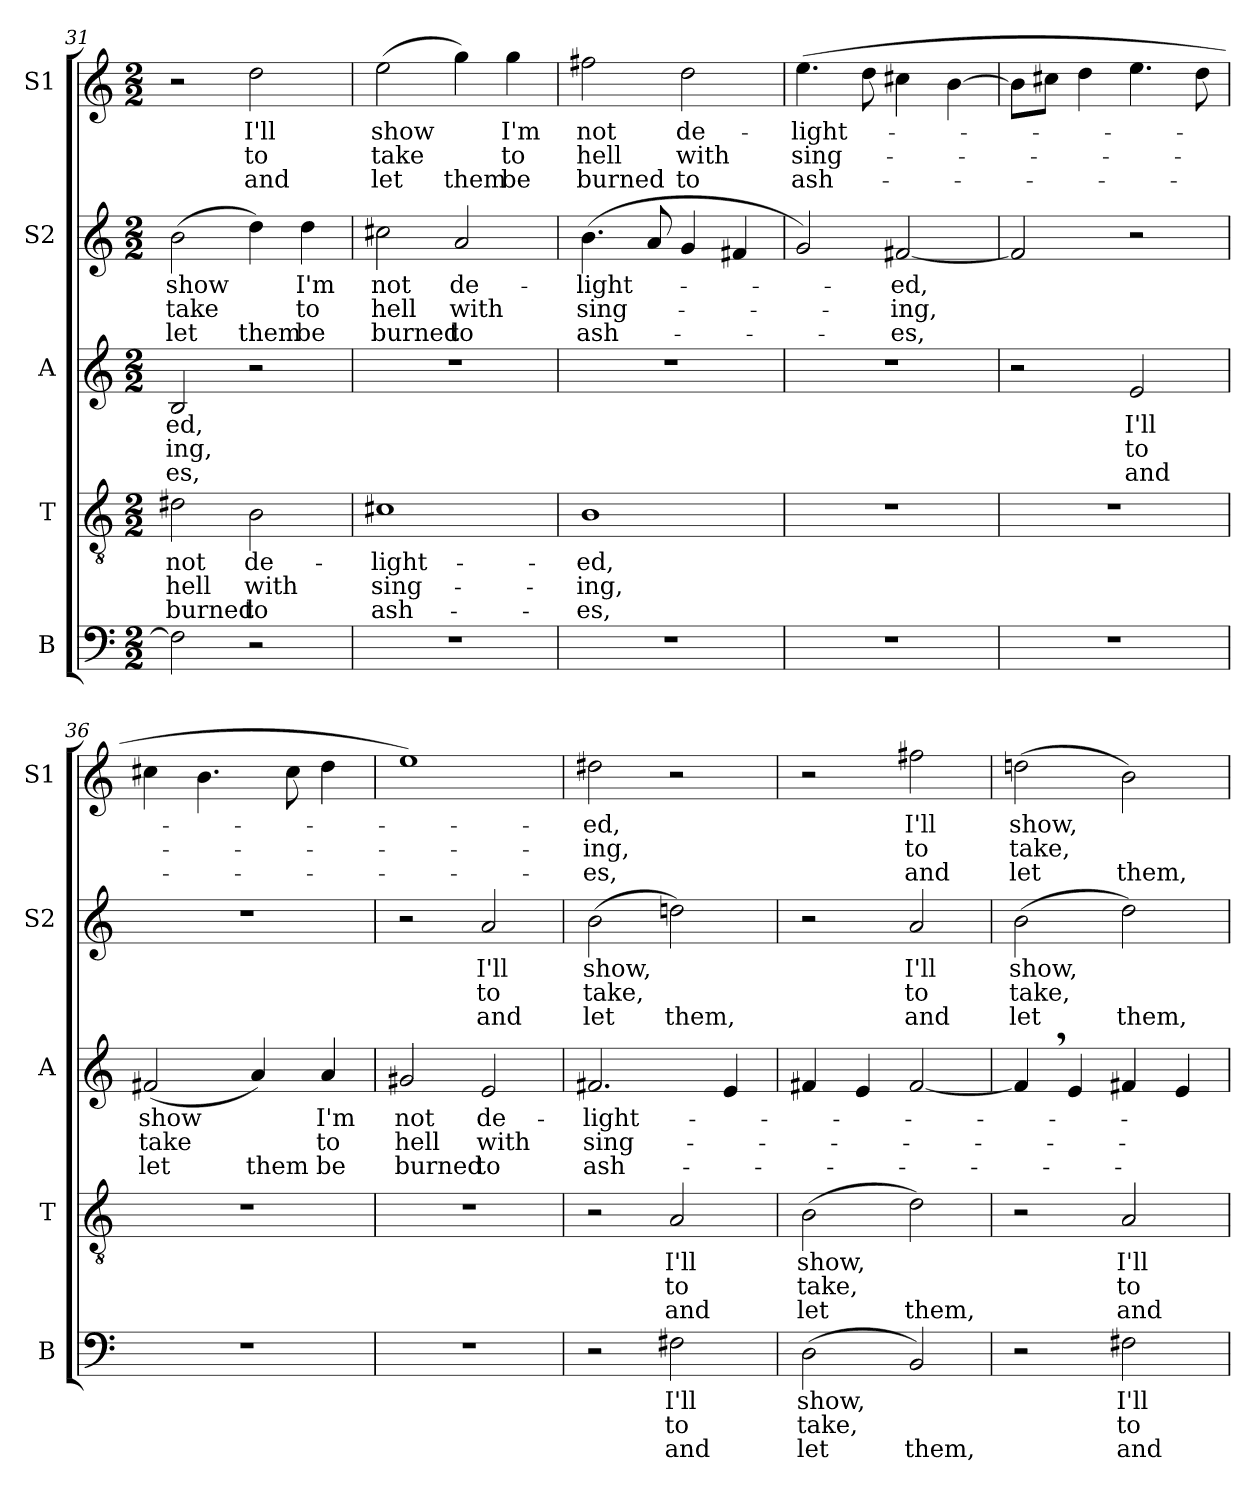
**kern	**text	**text	**text	**kern	**text	**text	**text	**kern	**text	**text	**text	**kern	**text	**text	**text	**kern	**text	**text	**text
*part5	*part5	*part5	*part5	*part4	*part4	*part4	*part4	*part3	*part3	*part3	*part3	*part2	*part2	*part2	*part2	*part1	*part1	*part1	*part1
*staff5	*staff5	*staff5	*staff5	*staff4	*staff4	*staff4	*staff4	*staff3	*staff3	*staff3	*staff3	*staff2	*staff2	*staff2	*staff2	*staff1	*staff1	*staff1	*staff1
*I"B	*	*	*	*I"T	*	*	*	*I"A	*	*	*	*I"S2	*	*	*	*I"S1	*	*	*
*I'B	*	*	*	*I'T	*	*	*	*I'A	*	*	*	*I'S2	*	*	*	*I'S1	*	*	*
*clefF4	*	*	*	*clefGv2	*	*	*	*clefG2	*	*	*	*clefG2	*	*	*	*clefG2	*	*	*
*k[]	*	*	*	*k[]	*	*	*	*k[]	*	*	*	*k[]	*	*	*	*k[]	*	*	*
*C:	*	*	*	*C:	*	*	*	*C:	*	*	*	*C:	*	*	*	*C:	*	*	*
*M2/2	*	*	*	*M2/2	*	*	*	*M2/2	*	*	*	*M2/2	*	*	*	*M2/2	*	*	*
=31	=31	=31	=31	=31	=31	=31	=31	=31	=31	=31	=31	=31	=31	=31	=31	=31	=31	=31	=31
!	!	!	!	!	!LO:LY:b	!LO:LY:b	!LO:LY:b	!	!LO:LY:b	!LO:LY:b	!LO:LY:b	!	!LO:LY:b	!LO:LY:b	!LO:LY:b	!	!	!	!
2F#\]	.	.	.	2d#X\	not	hell	burned	2B/	-ed,	-ing,	-es,	(>2b\	show	take	let	2r	.	.	.
!	!	!	!	!	!LO:LY:b	!LO:LY:b	!LO:LY:b	!	!	!	!	!	!	!	!LO:LY:b	!	!LO:LY:b	!LO:LY:b	!LO:LY:b
2r	.	.	.	2B\	de-	with	to	2r	.	.	.	4dd\)	.	.	them	2dd\	I'll	to	and
!	!	!	!	!	!	!	!	!	!	!	!	!	!LO:LY:b	!LO:LY:b	!LO:LY:b	!	!	!	!
.	.	.	.	.	.	.	.	.	.	.	.	4dd\	I'm	to	be	.	.	.	.
=32	=32	=32	=32	=32	=32	=32	=32	=32	=32	=32	=32	=32	=32	=32	=32	=32	=32	=32	=32
!	!	!	!	!	!LO:LY:b	!LO:LY:b	!LO:LY:b	!	!	!	!	!	!LO:LY:b	!LO:LY:b	!LO:LY:b	!	!LO:LY:b	!LO:LY:b	!LO:LY:b
1r	.	.	.	1c#X	-light-	sing-	ash-	1r	.	.	.	2cc#X\	not	hell	burned	(>2ee\	show	take	let
!	!	!	!	!	!	!	!	!	!	!	!	!	!LO:LY:b	!LO:LY:b	!LO:LY:b	!	!	!	!LO:LY:b
.	.	.	.	.	.	.	.	.	.	.	.	2a/	de-	with	to	4gg\)	.	.	them
!	!	!	!	!	!	!	!	!	!	!	!	!	!	!	!	!	!LO:LY:b	!LO:LY:b	!LO:LY:b
.	.	.	.	.	.	.	.	.	.	.	.	.	.	.	.	4gg\	I'm	to	be
!!LO:PB:g=z
=33	=33	=33	=33	=33	=33	=33	=33	=33	=33	=33	=33	=33	=33	=33	=33	=33	=33	=33	=33
!	!	!	!	!	!LO:LY:b	!LO:LY:b	!LO:LY:b	!	!	!	!	!	!LO:LY:b	!LO:LY:b	!LO:LY:b	!	!LO:LY:b	!LO:LY:b	!LO:LY:b
1r	.	.	.	1B	-ed,	-ing,	-es,	1r	.	.	.	(>4.b\	-light-	sing-	ash-	2ff#X\	not	hell	burned
.	.	.	.	.	.	.	.	.	.	.	.	8a/	.	.	.	.	.	.	.
!	!	!	!	!	!	!	!	!	!	!	!	!	!	!	!	!	!LO:LY:b	!LO:LY:b	!LO:LY:b
.	.	.	.	.	.	.	.	.	.	.	.	4g/	.	.	.	2dd\	de-	with	to
.	.	.	.	.	.	.	.	.	.	.	.	4f#X/	.	.	.	.	.	.	.
=34	=34	=34	=34	=34	=34	=34	=34	=34	=34	=34	=34	=34	=34	=34	=34	=34	=34	=34	=34
!	!	!	!	!	!	!	!	!	!	!	!	!	!	!	!	!	!LO:LY:b	!LO:LY:b	!LO:LY:b
1r	.	.	.	1r	.	.	.	1r	.	.	.	2g/)	.	.	.	(>4.ee\	-light-	sing-	ash-
.	.	.	.	.	.	.	.	.	.	.	.	.	.	.	.	8dd\	.	.	.
!	!	!	!	!	!	!	!	!	!	!	!	!	!LO:LY:b	!LO:LY:b	!LO:LY:b	!	!	!	!
.	.	.	.	.	.	.	.	.	.	.	.	[2f#X/	-ed,	-ing,	-es,	4cc#X\	.	.	.
.	.	.	.	.	.	.	.	.	.	.	.	.	.	.	.	[4b\	.	.	.
=35	=35	=35	=35	=35	=35	=35	=35	=35	=35	=35	=35	=35	=35	=35	=35	=35	=35	=35	=35
1r	.	.	.	1r	.	.	.	2r	.	.	.	2f#/]	.	.	.	8b\L]	.	.	.
.	.	.	.	.	.	.	.	.	.	.	.	.	.	.	.	8cc#X\J	.	.	.
.	.	.	.	.	.	.	.	.	.	.	.	.	.	.	.	4dd\	.	.	.
!	!	!	!	!	!	!	!	!	!LO:LY:b	!LO:LY:b	!LO:LY:b	!	!	!	!	!	!	!	!
.	.	.	.	.	.	.	.	2e/	I'll	to	and	2r	.	.	.	4.ee\	.	.	.
.	.	.	.	.	.	.	.	.	.	.	.	.	.	.	.	8dd\	.	.	.
=36	=36	=36	=36	=36	=36	=36	=36	=36	=36	=36	=36	=36	=36	=36	=36	=36	=36	=36	=36
!	!	!	!	!	!	!	!	!	!LO:LY:b	!LO:LY:b	!LO:LY:b	!	!	!	!	!	!	!	!
1r	.	.	.	1r	.	.	.	(<2f#X/	show	take	let	1r	.	.	.	4cc#X\	.	.	.
.	.	.	.	.	.	.	.	.	.	.	.	.	.	.	.	4.b\	.	.	.
!	!	!	!	!	!	!	!	!	!	!	!LO:LY:b	!	!	!	!	!	!	!	!
.	.	.	.	.	.	.	.	4a/)	.	.	them	.	.	.	.	.	.	.	.
.	.	.	.	.	.	.	.	.	.	.	.	.	.	.	.	8cc#\	.	.	.
!	!	!	!	!	!	!	!	!	!LO:LY:b	!LO:LY:b	!LO:LY:b	!	!	!	!	!	!	!	!
.	.	.	.	.	.	.	.	4a/	I'm	to	be	.	.	.	.	4dd\	.	.	.
=37	=37	=37	=37	=37	=37	=37	=37	=37	=37	=37	=37	=37	=37	=37	=37	=37	=37	=37	=37
!	!	!	!	!	!	!	!	!	!LO:LY:b	!LO:LY:b	!LO:LY:b	!	!	!	!	!	!	!	!
1r	.	.	.	1r	.	.	.	2g#X/	not	hell	burned	2r	.	.	.	1ee)	.	.	.
!	!	!	!	!	!	!	!	!	!LO:LY:b	!LO:LY:b	!LO:LY:b	!	!LO:LY:b	!LO:LY:b	!LO:LY:b	!	!	!	!
.	.	.	.	.	.	.	.	2e/	de-	with	to	2a/	I'll	to	and	.	.	.	.
=38	=38	=38	=38	=38	=38	=38	=38	=38	=38	=38	=38	=38	=38	=38	=38	=38	=38	=38	=38
!	!	!	!	!	!	!	!	!	!LO:LY:b	!LO:LY:b	!LO:LY:b	!	!LO:LY:b	!LO:LY:b	!LO:LY:b	!	!LO:LY:b	!LO:LY:b	!LO:LY:b
2r	.	.	.	2r	.	.	.	2.f#X/	-light-	sing-	ash-	(>2b\	show,	take,	let	2dd#X\	-ed,	-ing,	-es,
!	!LO:LY:b	!LO:LY:b	!LO:LY:b	!	!LO:LY:b	!LO:LY:b	!LO:LY:b	!	!	!	!	!	!	!	!LO:LY:b	!	!	!	!
2F#X\	I'll	to	and	2A/	I'll	to	and	.	.	.	.	2ddn\)	.	.	them,	2r	.	.	.
.	.	.	.	.	.	.	.	4e/	.	.	.	.	.	.	.	.	.	.	.
=39	=39	=39	=39	=39	=39	=39	=39	=39	=39	=39	=39	=39	=39	=39	=39	=39	=39	=39	=39
!	!LO:LY:b	!LO:LY:b	!LO:LY:b	!	!LO:LY:b	!LO:LY:b	!LO:LY:b	!	!	!	!	!	!	!	!	!	!	!	!
(>2D\	show,	take,	let	(>2B\	show,	take,	let	4f#X/	.	.	.	2r	.	.	.	2r	.	.	.
.	.	.	.	.	.	.	.	4e/	.	.	.	.	.	.	.	.	.	.	.
!	!	!	!LO:LY:b	!	!	!	!LO:LY:b	!	!	!	!	!	!LO:LY:b	!LO:LY:b	!LO:LY:b	!	!LO:LY:b	!LO:LY:b	!LO:LY:b
2BB/)	.	.	them,	2d\)	.	.	them,	[2f#/	.	.	.	2a/	I'll	to	and	2ff#X\	I'll	to	and
!!LO:LB:g=z
=40	=40	=40	=40	=40	=40	=40	=40	=40	=40	=40	=40	=40	=40	=40	=40	=40	=40	=40	=40
!	!	!	!	!	!	!	!	!	!	!	!	!	!LO:LY:b	!LO:LY:b	!LO:LY:b	!	!LO:LY:b	!LO:LY:b	!LO:LY:b
2r	.	.	.	2r	.	.	.	4f#,>/]	.	.	.	(>2b\	show,	take,	let	(>2ddn\	show,	take,	let
.	.	.	.	.	.	.	.	4e/	.	.	.	.	.	.	.	.	.	.	.
!	!LO:LY:b	!LO:LY:b	!LO:LY:b	!	!LO:LY:b	!LO:LY:b	!LO:LY:b	!	!	!	!	!	!	!	!LO:LY:b	!	!	!	!LO:LY:b
2F#X\	I'll	to	and	2A/	I'll	to	and	4f#X/	.	.	.	2dd\)	.	.	them,	2b\)	.	.	them,
.	.	.	.	.	.	.	.	4e/	.	.	.	.	.	.	.	.	.	.	.
=	=	=	=	=	=	=	=	=	=	=	=	=	=	=	=	=	=	=	=
*-	*-	*-	*-	*-	*-	*-	*-	*-	*-	*-	*-	*-	*-	*-	*-	*-	*-	*-	*-
